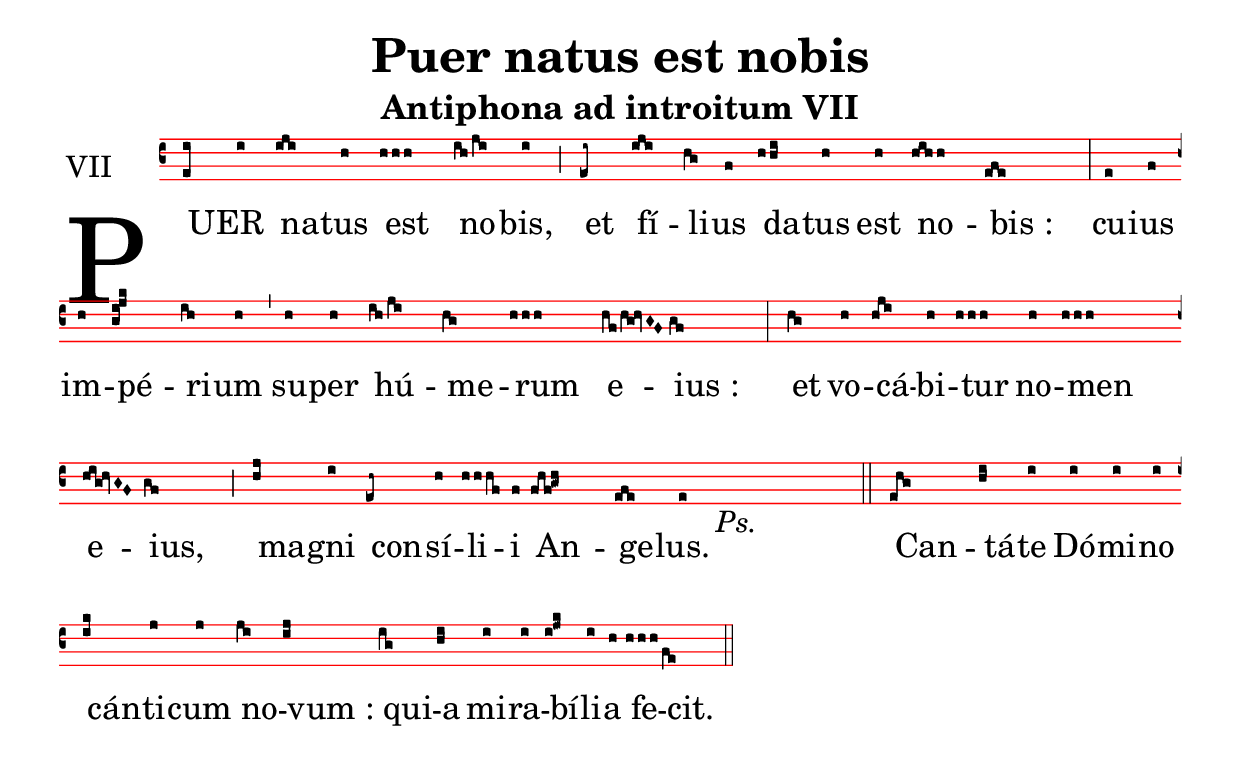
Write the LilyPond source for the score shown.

\version "2.11.51"
\header {
    title	= "Puer natus est nobis"
    subtitle	= "Antiphona ad introitum VII"
    texidoc = "

Demonstrate gregorian chant notation

This file pretty nicely demonstrates what still does not work among
ligatures: (i) horizontal spacing between ligatures and lyrics
aligment is broken; (ii) there is no satisfactory support for
initials; (iii) all scripts are broken as soon as they appear within
ligatures, and episem is broken also outside of ligatures; (iv)
augmentum dots is missing; (v) accidentals must be placed before the
ligature (not demonstrated in this example)."

}

#(set-global-staff-size 26)
\include "gregorian-init.ly"

%%% N.B.: Yes, I know, the formatting of the following looks awful,
%%% but this is intentional for editorial purposes (simplifies some
%%% global search/replace operations in emacs).

cantus = \new VaticanaVoice = "cantus"  {
  \set Staff.instrumentName = \markup {
    \column {
      " " " " " " " " "VII" " "
      {
	\bigger \bigger \bigger \bigger
	\bigger \bigger \bigger \bigger
	\bigger \bigger \bigger \bigger
	"P"
      }
    }
  }
  \[
    g4\melisma	%%% Pu-
    \pes
    d'\melismaEnd
  \]
  d'\augmentum	%%% er
  \[
    d'\melisma	%%% na-
    \pes e' \flexa
    d'\melismaEnd
  \]
  c'		%%% tus
  \[
    c'\melisma	%%% est
    c'
    c'\melismaEnd
  \]
  \[
    d'\melisma	%%% no-
    \flexa c' e' \flexa
    d'\melismaEnd
  \]
  d'\augmentum  %%% bis,
  \divisioMaior
  \[
    g\melisma	%%% et
    \pes \deminutum
    d'\melismaEnd
  \]
  \[
    d'\melisma	%%% fí-
    \pes e' \flexa
    d'\melismaEnd
  \]
  \[
    c'\melisma	%%% li-
    \flexa
    b\melismaEnd
  \]
  a		%%% us
  \[
    c'\melisma	%%% da-
    c' \pes
    d'\melismaEnd
  \]
  c'		%%% tus-
  c'		%%% est
  \[
    c'\melisma	%%% no-
    \pes d' \flexa c'
    c'\melismaEnd
  \]
  \[
    g\melisma	%%% bis:
    \pes a \flexa
    g\melismaEnd\augmentum
  \]
  \divisioMaxima
  g		%%% cu-
  a		%%% ius
  c'		%%% im-
  \[
    b\melisma	%%% pé-
    \pes d' e'
    \pes f'\melismaEnd
  \]
  \[
    d'\melisma	%%% ri-
    \flexa c'\melismaEnd
  \]
  c'\augmentum	%%% um
  \divisioMinima
  c'		%%% su-
  c'		%%% per
  \[
    d'\melisma	%%% hú-
    \flexa c'
    e' \flexa
    d'\melismaEnd
  \]
  \[
    c'\melisma	%%% me-
    \flexa b\melismaEnd
  \]
  \[
    c'\melisma	%%% rum
    c' c'\melismaEnd
  \]
  \[
    c'\melisma	%%% e-
    \flexa a
    c' \flexa b
    \virga c' \inclinatum b
    \inclinatum a\melismaEnd
  \]
  \[
    b\melisma	%%% ius:
    \augmentum \flexa
    a\melismaEnd \augmentum
  \]
  \divisioMaxima
  \[
    c'\melisma	%%% et
    \flexa b\melismaEnd
  \]
  c'		%%% vo-
  \[
    c'\melisma	%%% cá-
    \pes e' \flexa
    d'\melismaEnd
  \]
  c'		%%% bi-
  \[
    c'\melisma	%%% tur
    c' c'\melismaEnd
  \]
  c'		%%% no-
  \[
    c'\melisma	%%% men
    c' c'\melismaEnd
  \]
  \[
    c'\melisma  %%% e-
    \pes d' \flexa b
    \virga c' \inclinatum b
    \inclinatum a\melismaEnd
  \]
  \[
    b\melisma	%%% ius,
    \augmentum \flexa
    a\melismaEnd\augmentum
  \]
  \divisioMaior
  \[
    c'\melisma	%%% ma-
    \pes e'\melismaEnd
  \]
  d'		%%% gni
  \[
    g\melisma	%%% con-
    \pes \deminutum
    c'\melismaEnd
  \]
  c'		%%% sí-
  \[
    c'\melisma	%%% li-
    c' c' \flexa a\melismaEnd
  \]
  a		%%% i
  \[
    a\melisma	%%% An-
    \pes c' \flexa a
    \quilisma b \pes
    c'\melismaEnd
  \]
  \[
    g\melisma	%%% ge-
    \pes a \flexa
    g\melismaEnd
  \]
  g\augmentum	%%% lus.
  s_\markup { \italic { "Ps." } }
  \finalis
  \[
    g\melisma	%%% Can-
    \pes c' \flexa b\melismaEnd
  \]
  \[
    c'\melisma	%%% tá-
    \pes d'\melismaEnd
  \]
  d'		%%% te
  d'		%%% Dó-
  d'		%%% mi-
  d'		%%% no
  \[
    d'\melisma	%%% cán-
    \pes f'\melismaEnd
  \]
  e'		%%% ti-
  e'		%%% cum
  \[
    e'\melisma  %%% no-
    \flexa d'\melismaEnd
  \]
  \[
    d'\melisma	%%% vum:
    \augmentum \pes
    e'\melismaEnd \augmentum
  \]
  \[
    d'\melisma	%%% qui-
    \flexa b\melismaEnd
  \]
  \[
    c'\melisma	%%% a
    \pes d'\melismaEnd
  \]
  d'		%%% mi-
  d'		%%% ra-
  \[
    d'\melisma	%%% bí-
    \quilisma e'
    \pes f'\melismaEnd
  \]
  d'		%%% li-
  c'		%%% a
  \[
    c'\melisma	%%% fe-
    c' c'\melismaEnd
  \]
  \[
    a\melisma  %%% cit.
    \augmentum \flexa
    g\melismaEnd \augmentum
  \]
  \finalis
}

verba = \new Lyrics = "verba" \lyricmode {
  U -- ER na -- tus est no -- bis,
  et fí -- li -- us da -- tus est no -- "bis :"
  cu -- ius im -- pé -- ri -- um su -- per
  hú -- me -- rum e -- "ius :" et vo -- cá --
  bi -- tur no -- men e -- ius, ma -- gni
  con -- sí -- li -- i An -- ge -- lus.
  Can -- tá -- te Dó -- mi -- no cán --
  ti -- cum no -- "vum :" qui -- a mi -- ra --
  bí -- li -- a fe -- cit.
}

\paper  {
%    line-thickness = \staff-space / 7.0
%    line-thickness = \staff-space / 3.0
}

\score {
  <<
    \cantus
    \lyricsto "cantus" \verba
  >>
  \layout {
    indent = 17.0\mm
  }
}

%%% Local Variables:
%%% coding: utf-8
%%% End:
